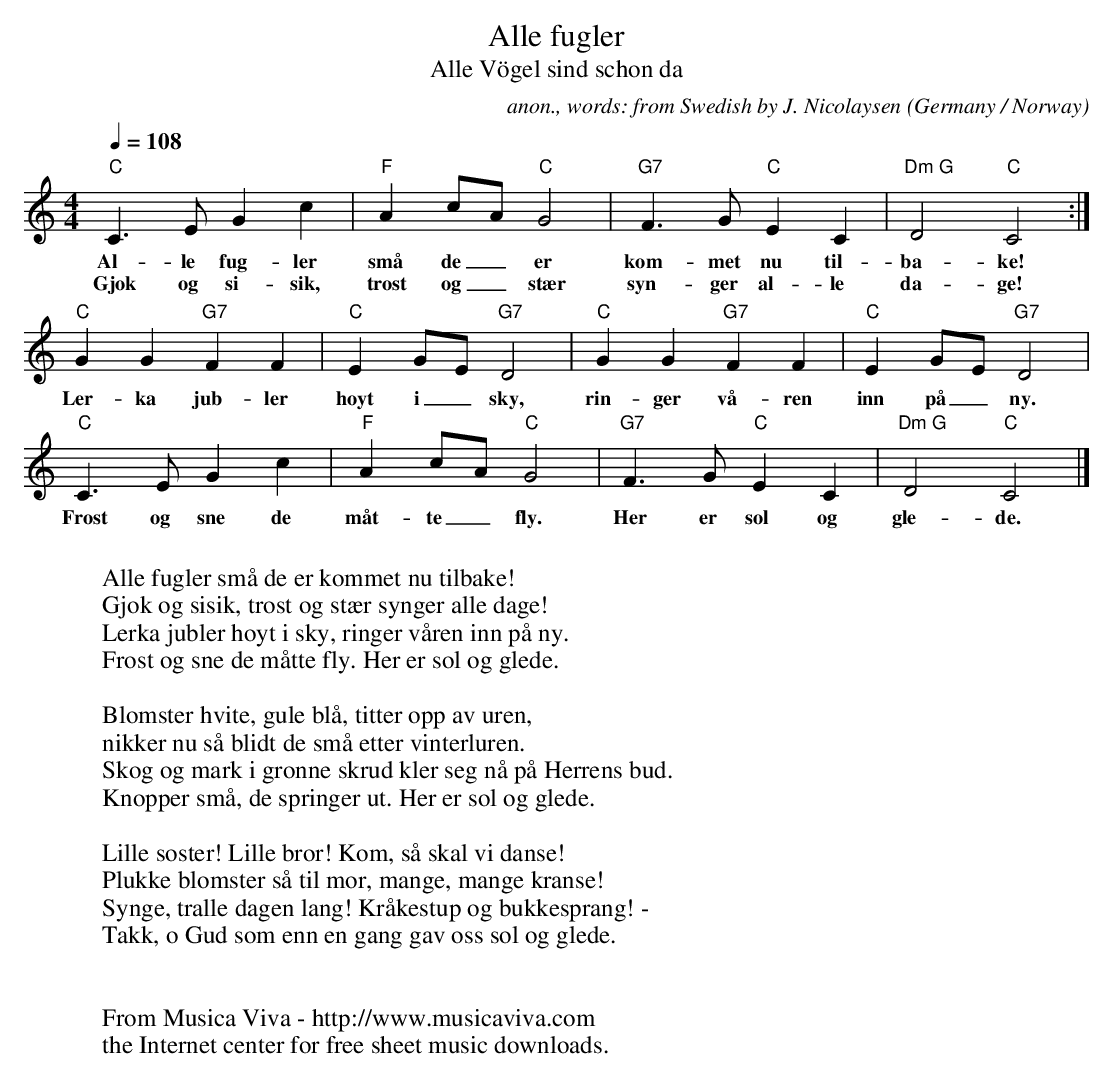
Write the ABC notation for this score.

X:1
T:Alle fugler
T:Alle V\"ogel sind schon da
C:anon., words: from Swedish by J. Nicolaysen
O:Germany / Norway
M:4/4
L:1/4
Q:1/4=108
K:C
"C"C>E Gc|"F"Ac/A/"C"G2|"G7"F>G "C"EC|"Dm G"D2 "C"C2:|
w:Al-le fug-ler sm\aa de_ er kom-met nu til-ba-ke!
w:Gj\ok og si-sik, trost og_ st\aer syn-ger al-le da-ge!
"C"GG "G7"FF|"C"EG/E/ "G7"D2|"C"GG "G7"FF|"C"EG/E/ "G7"D2|
w:Ler-ka jub-ler h\oyt i_ sky, rin-ger v\aa-ren inn p\aa_ ny.
"C"C>E Gc|"F"Ac/A/"C"G2|"G7"F>G "C"EC|"Dm G"D2 "C"C2|]
w:Frost og sne de m\aat-te_ fly. Her er sol og gle-de.
W:
W:Alle fugler sm\aa de er kommet nu tilbake!
W:Gj\ok og sisik, trost og st\aer synger alle dage!
W:Lerka jubler h\oyt i sky, ringer v\aaren inn p\aa ny.
W:Frost og sne de m\aatte fly. Her er sol og glede.
W:
W:Blomster hvite, gule bl\aa, titter opp av uren,
W:nikker nu s\aa blidt de sm\aa etter vinterluren.
W:Skog og mark i gr\onne skrud kler seg n\aa p\aa Herrens bud.
W:Knopper sm\aa, de springer ut. Her er sol og glede.
W:
W:Lille s\oster! Lille bror! Kom, s\aa skal vi danse!
W:Plukke blomster s\aa til mor, mange, mange kranse!
W:Synge, tralle dagen lang! Kr\aakestup og bukkesprang! -
W:Takk, o Gud som enn en gang gav oss sol og glede.
W:
W:
W:  From Musica Viva - http://www.musicaviva.com
W:  the Internet center for free sheet music downloads.
